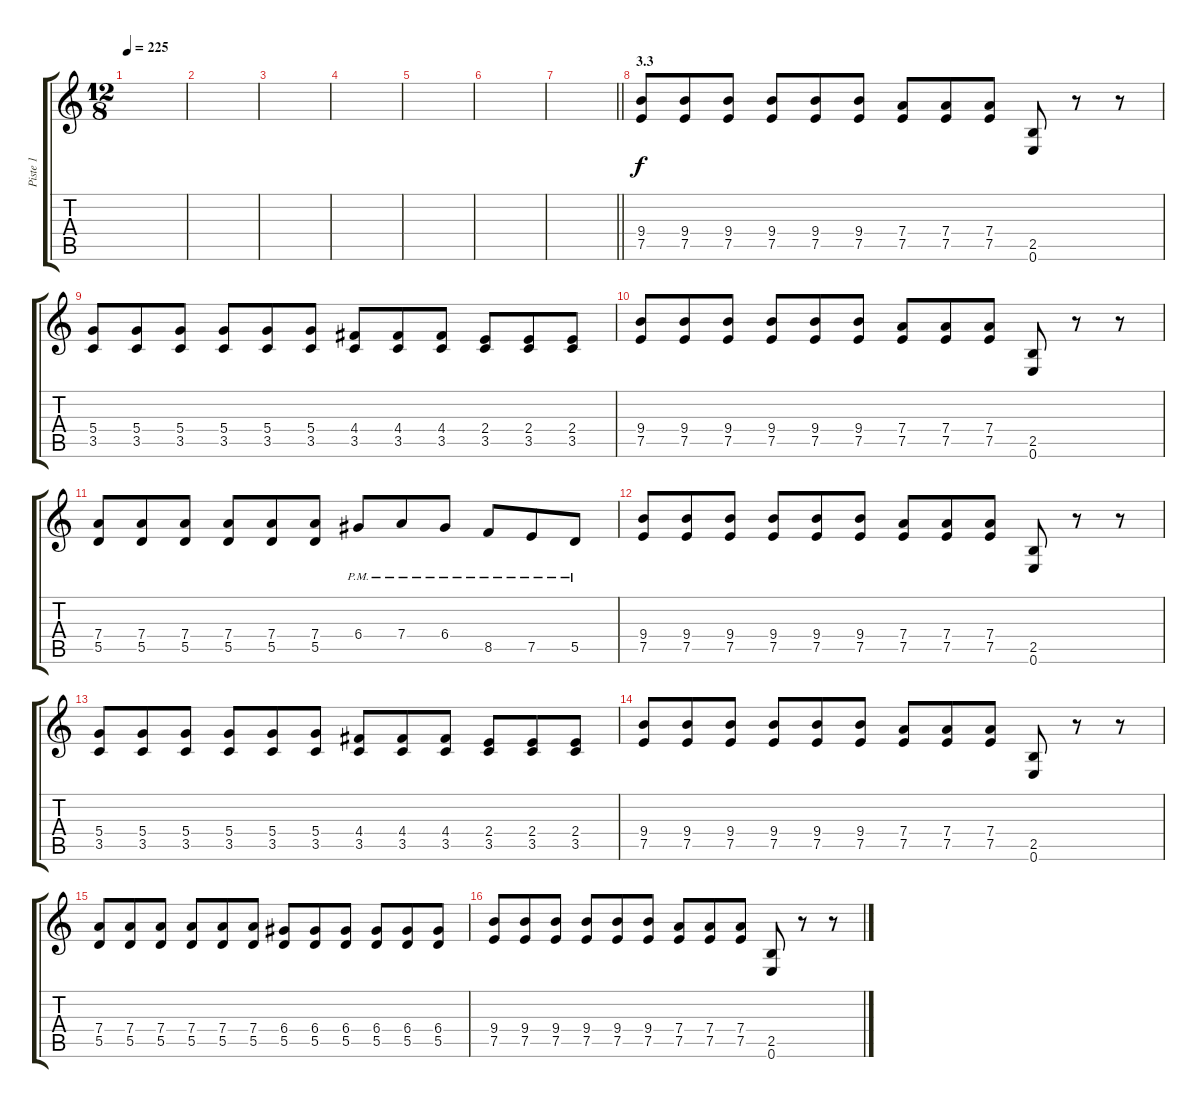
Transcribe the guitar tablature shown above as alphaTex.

\track ("Piste 1" "Piste 1") {instrument distortionguitar}
\staff {score tabs}
\tuning (E4 B3 G3 D3 A2 E2) {hide}
\ts (12 8)
\tempo 225
\clef g2
\ks c
|
|
|
|
|
|
\barLineRight lightlight
|
\section ("" "3.3")
(9.4 7.5).8 (9.4 7.5).8 (9.4 7.5).8 (9.4 7.5).8 (9.4 7.5).8 (9.4 7.5).8 (7.4 7.5).8 (7.4 7.5).8 (7.4 7.5).8 (2.5 0.6).8 r.8 r.8 |
(5.4 3.5).8 (5.4 3.5).8 (5.4 3.5).8 (5.4 3.5).8 (5.4 3.5).8 (5.4 3.5).8 (4.4 3.5).8 (4.4 3.5).8 (4.4 3.5).8 (2.4 3.5).8 (2.4 3.5).8 (2.4 3.5).8 |
(9.4 7.5).8 (9.4 7.5).8 (9.4 7.5).8 (9.4 7.5).8 (9.4 7.5).8 (9.4 7.5).8 (7.4 7.5).8 (7.4 7.5).8 (7.4 7.5).8 (2.5 0.6).8 r.8 r.8 |
(7.4 5.5).8 (7.4 5.5).8 (7.4 5.5).8 (7.4 5.5).8 (7.4 5.5).8 (7.4 5.5).8 6.4{pm}.8 7.4{pm}.8 6.4{pm}.8 8.5{pm}.8 7.5{pm}.8 5.5{pm}.8 |
(9.4 7.5).8 (9.4 7.5).8 (9.4 7.5).8 (9.4 7.5).8 (9.4 7.5).8 (9.4 7.5).8 (7.4 7.5).8 (7.4 7.5).8 (7.4 7.5).8 (2.5 0.6).8 r.8 r.8 |
(5.4 3.5).8 (5.4 3.5).8 (5.4 3.5).8 (5.4 3.5).8 (5.4 3.5).8 (5.4 3.5).8 (4.4 3.5).8 (4.4 3.5).8 (4.4 3.5).8 (2.4 3.5).8 (2.4 3.5).8 (2.4 3.5).8 |
(9.4 7.5).8 (9.4 7.5).8 (9.4 7.5).8 (9.4 7.5).8 (9.4 7.5).8 (9.4 7.5).8 (7.4 7.5).8 (7.4 7.5).8 (7.4 7.5).8 (2.5 0.6).8 r.8 r.8 |
(7.4 5.5).8 (7.4 5.5).8 (7.4 5.5).8 (7.4 5.5).8 (7.4 5.5).8 (7.4 5.5).8 (6.4 5.5).8 (6.4 5.5).8 (6.4 5.5).8 (6.4 5.5).8 (6.4 5.5).8 (6.4 5.5).8 |
(9.4 7.5).8 (9.4 7.5).8 (9.4 7.5).8 (9.4 7.5).8 (9.4 7.5).8 (9.4 7.5).8 (7.4 7.5).8 (7.4 7.5).8 (7.4 7.5).8 (2.5 0.6).8 r.8 r.8
